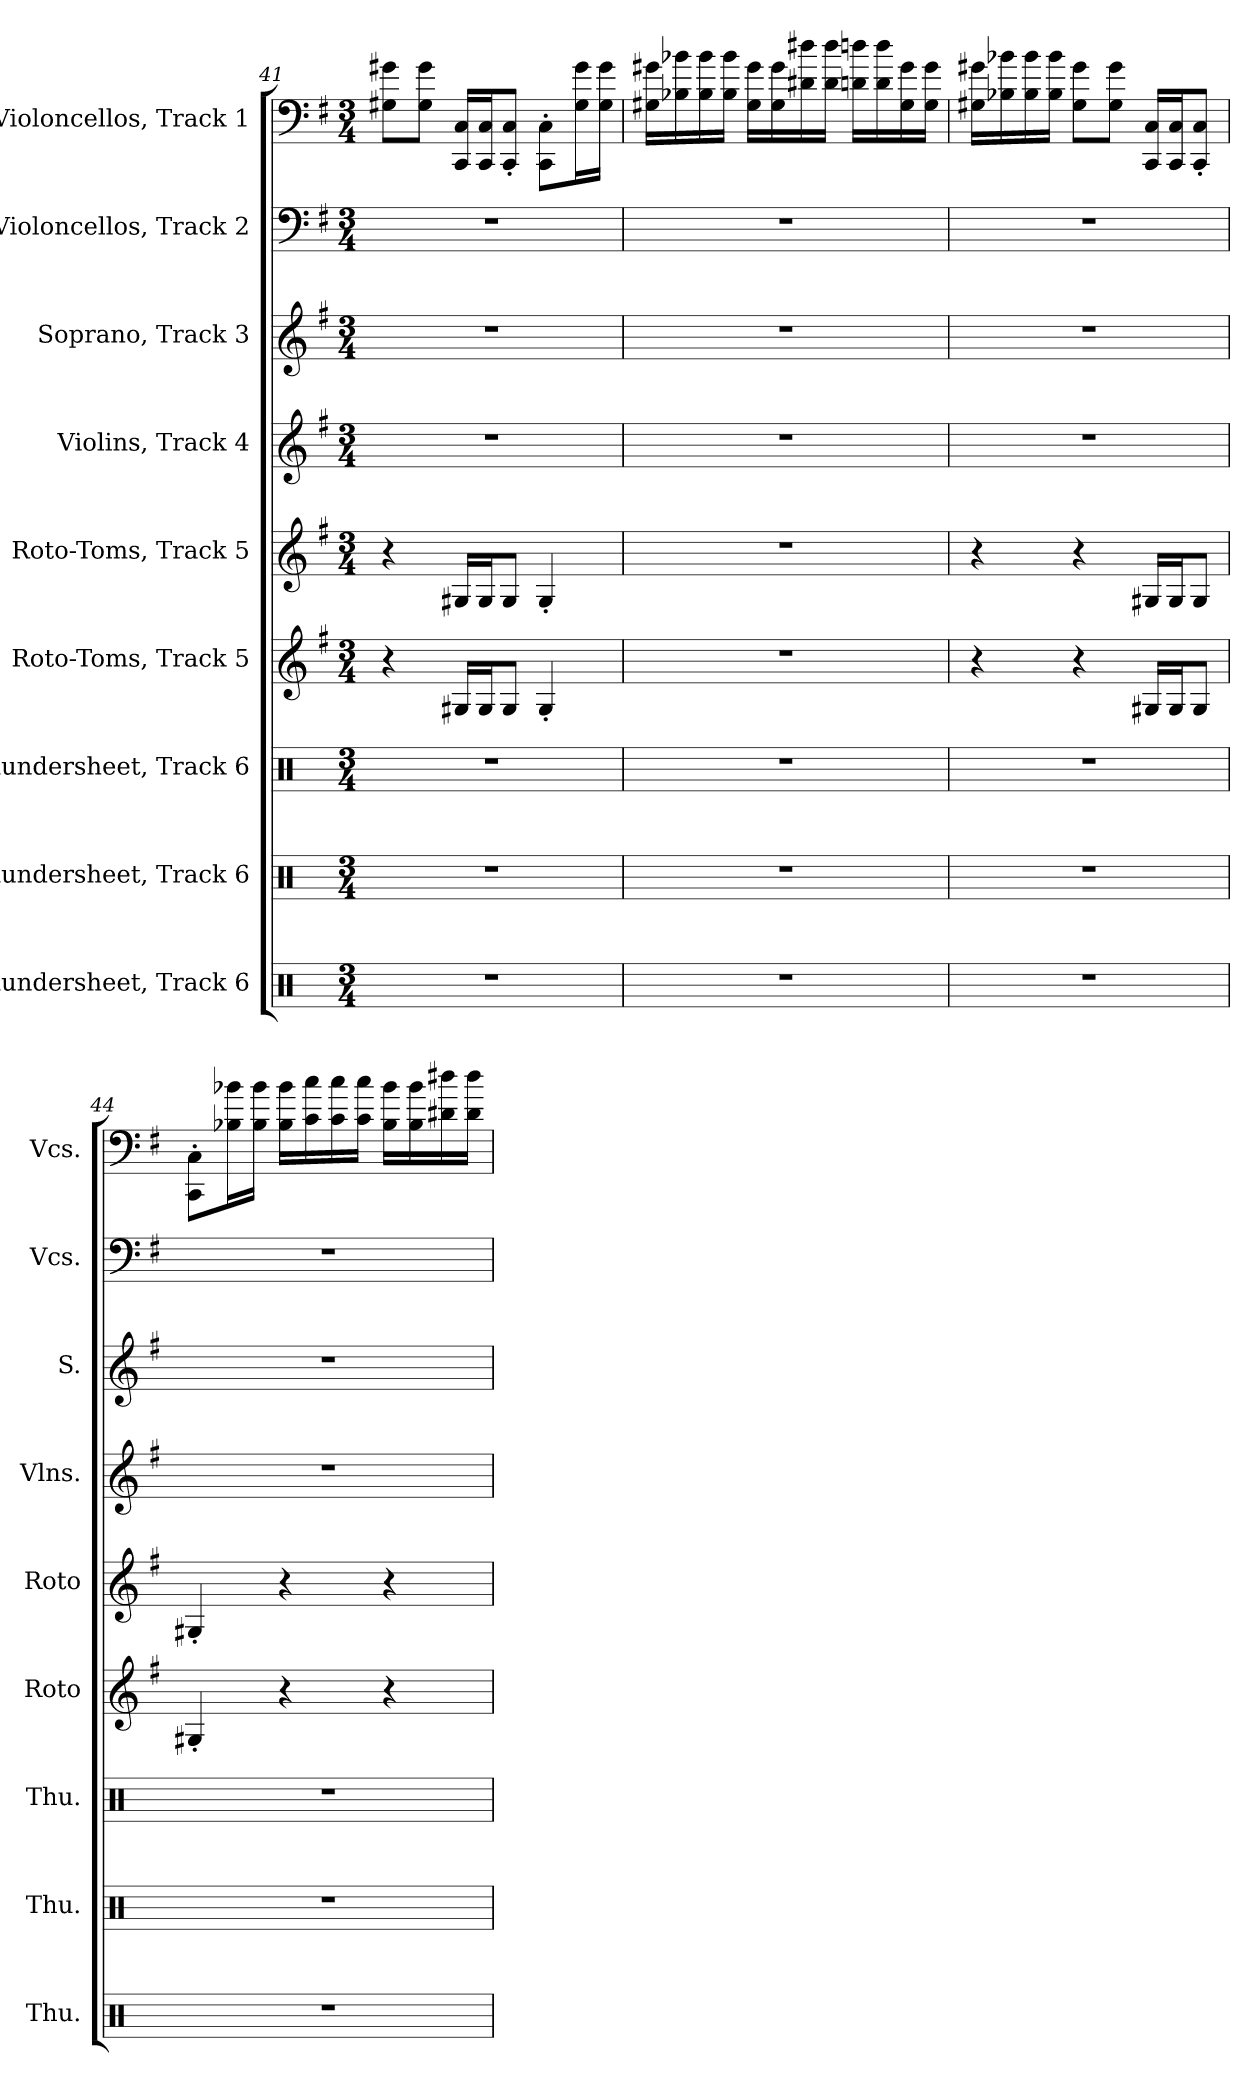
**kern	**kern	**kern	**kern	**kern	**kern	**kern	**kern	**kern
*part9	*part8	*part7	*part6	*part5	*part4	*part3	*part2	*part1
*staff9	*staff8	*staff7	*staff6	*staff5	*staff4	*staff3	*staff2	*staff1
*I"Thundersheet, Track 6	*I"Thundersheet, Track 6	*I"Thundersheet, Track 6	*I"Roto-Toms, Track 5	*I"Roto-Toms, Track 5	*I"Violins, Track 4	*I"Soprano, Track 3	*I"Violoncellos, Track 2	*I"Violoncellos, Track 1
*I'Thu.	*I'Thu.	*I'Thu.	*I'Roto	*I'Roto	*I'Vlns.	*I'S.	*I'Vcs.	*I'Vcs.
*clefX	*clefX	*clefX	*clefG2	*clefG2	*clefG2	*clefG2	*clefF4	*clefF4
*k[]	*k[]	*k[]	*k[f#]	*k[f#]	*k[f#]	*k[f#]	*k[f#]	*k[f#]
*M3/4	*M3/4	*M3/4	*M3/4	*M3/4	*M3/4	*M3/4	*M3/4	*M3/4
=41	=41	=41	=41	=41	=41	=41	=41	=41
2.r	2.r	2.r	4r	4r	2.r	2.r	2.r	8G#X\ 8g#X\L
.	.	.	.	.	.	.	.	8G#\ 8g#\J
.	.	.	16G#X/LL	16G#X/LL	.	.	.	16CC/ 16C/LL
.	.	.	16G#/J	16G#/J	.	.	.	16CC/ 16C/J
.	.	.	8G#/J	8G#/J	.	.	.	8CC/' 8C/'J
.	.	.	4G#'/	4G#'/	.	.	.	8CC\' 8C\'L
.	.	.	.	.	.	.	.	16G#\ 16g#\L
.	.	.	.	.	.	.	.	16G#\ 16g#\JJ
!!LO:PB:g=z
=42	=42	=42	=42	=42	=42	=42	=42	=42
2.r	2.r	2.r	2.r	2.r	2.r	2.r	2.r	16G#X\ 16g#X\LL
.	.	.	.	.	.	.	.	16B-X\ 16b-X\
.	.	.	.	.	.	.	.	16B-\ 16b-\
.	.	.	.	.	.	.	.	16B-\ 16b-\JJ
.	.	.	.	.	.	.	.	16G#\ 16g#\LL
.	.	.	.	.	.	.	.	16G#\ 16g#\
.	.	.	.	.	.	.	.	16d#X\ 16dd#X\
.	.	.	.	.	.	.	.	16d#\ 16dd#\JJ
.	.	.	.	.	.	.	.	16dn\ 16ddn\LL
.	.	.	.	.	.	.	.	16d\ 16dd\
.	.	.	.	.	.	.	.	16G#\ 16g#\
.	.	.	.	.	.	.	.	16G#\ 16g#\JJ
=43	=43	=43	=43	=43	=43	=43	=43	=43
2.r	2.r	2.r	4r	4r	2.r	2.r	2.r	16G#X\ 16g#X\LL
.	.	.	.	.	.	.	.	16B-X\ 16b-X\
.	.	.	.	.	.	.	.	16B-\ 16b-\
.	.	.	.	.	.	.	.	16B-\ 16b-\JJ
.	.	.	4r	4r	.	.	.	8G#\ 8g#\L
.	.	.	.	.	.	.	.	8G#\ 8g#\J
.	.	.	16G#X/LL	16G#X/LL	.	.	.	16CC/ 16C/LL
.	.	.	16G#/J	16G#/J	.	.	.	16CC/ 16C/J
.	.	.	8G#/J	8G#/J	.	.	.	8CC/' 8C/'J
!!LO:PB:g=z
=44	=44	=44	=44	=44	=44	=44	=44	=44
2.r	2.r	2.r	4G#X'/	4G#X'/	2.r	2.r	2.r	8CC\' 8C\'L
.	.	.	.	.	.	.	.	16B-X\ 16b-X\L
.	.	.	.	.	.	.	.	16B-\ 16b-\JJ
.	.	.	4r	4r	.	.	.	16B-\ 16b-\LL
.	.	.	.	.	.	.	.	16c\ 16cc\
.	.	.	.	.	.	.	.	16c\ 16cc\
.	.	.	.	.	.	.	.	16c\ 16cc\JJ
.	.	.	4r	4r	.	.	.	16B-\ 16b-\LL
.	.	.	.	.	.	.	.	16B-\ 16b-\
.	.	.	.	.	.	.	.	16d#X\ 16dd#X\
.	.	.	.	.	.	.	.	16d#\ 16dd#\JJ
=	=	=	=	=	=	=	=	=
*-	*-	*-	*-	*-	*-	*-	*-	*-
